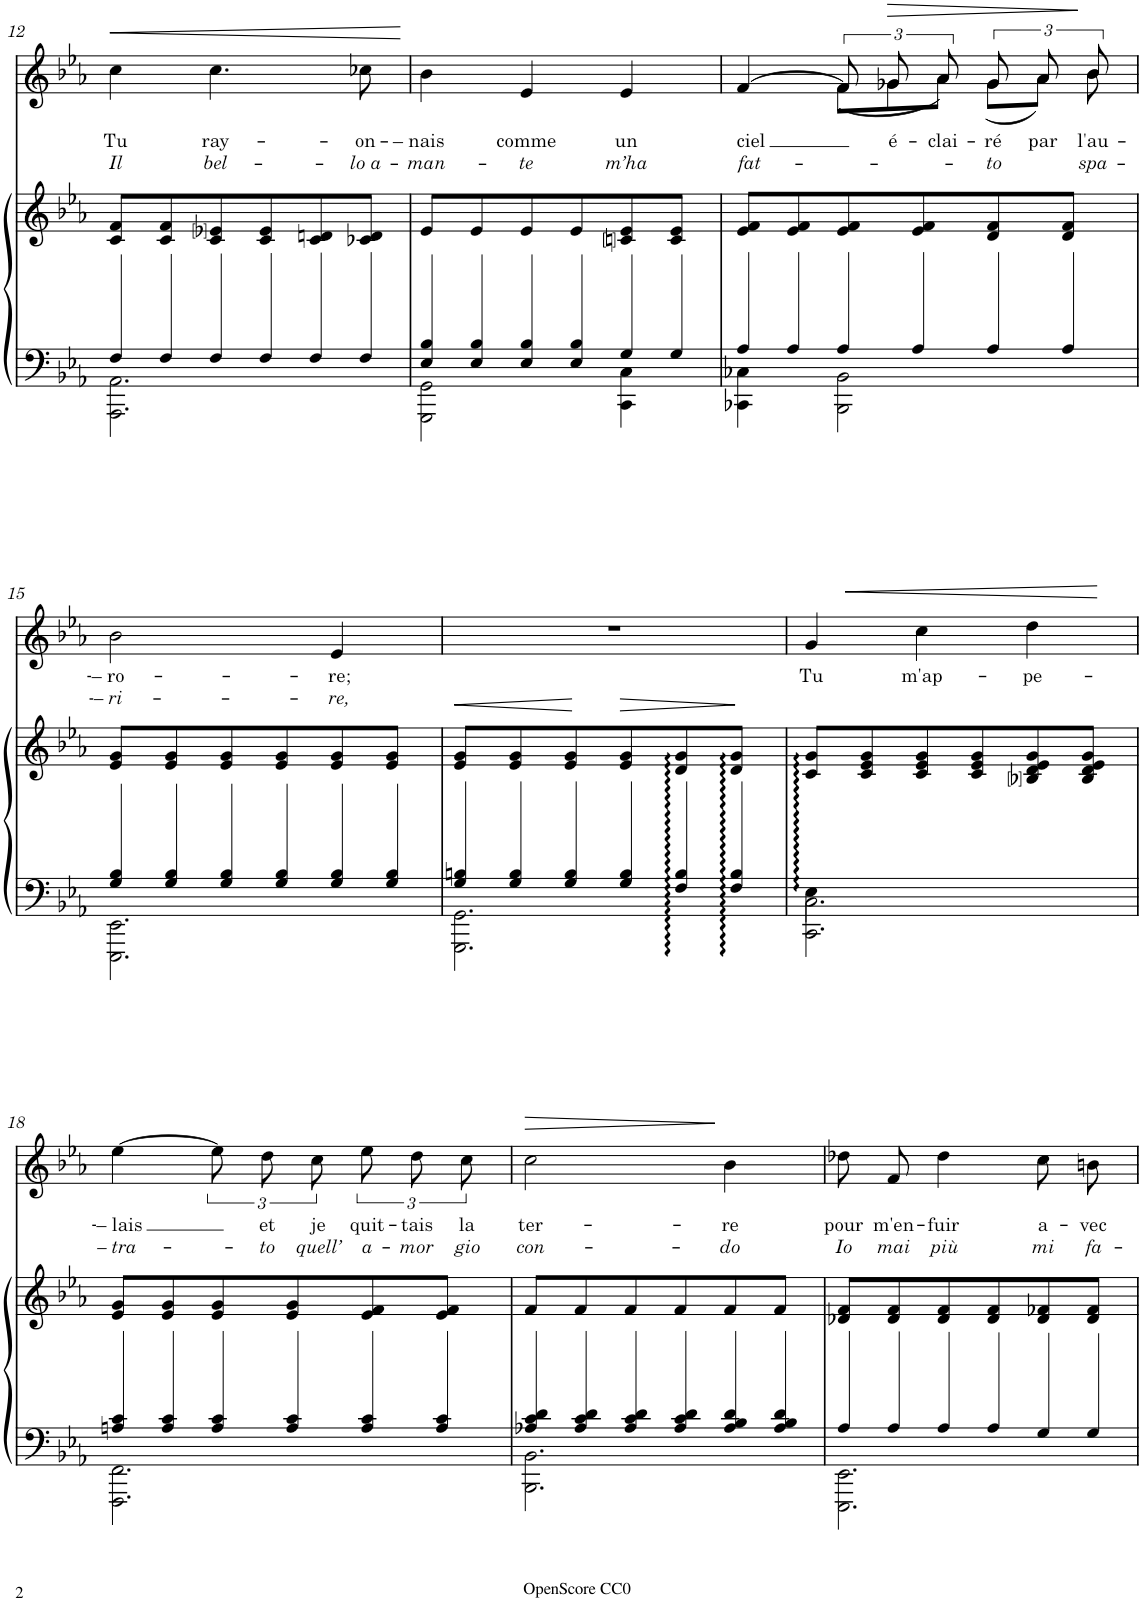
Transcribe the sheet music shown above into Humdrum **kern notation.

**kern	**kern	**dynam	**kern	**text	**text	**dynam
*part2	*part2	*part2	*part1	*part1	*part1	*part1
*staff3	*staff2	*staff2/3	*staff1	*staff1	*staff1	*staff1
*I"Piano	*	*	*I"Voice	*	*	*
*I'Pno	*	*	*	*	*	*
!!LO:PB:g=z
*clefF4	*clefG2	*	*clefG2	*	*	*
*k[b-e-a-]	*k[b-e-a-]	*	*k[b-e-a-]	*	*	*
*M3/4	*M3/4	*	*M3/4	*	*	*
=12	=12	=12	=12	=12	=12	=12
*^	*	*	*	*	*	*
!	!	!	!	!	!LO:LY:b	!LO:LY:b	!LO:HP:b
8F/L	2.AAA-\ 2.AA-\	8c/ 8f/L	.	4cc\	Tu	Il	<
8F/	.	8c/ 8f/	.	.	.	.	.
!	!	!	!	!	!LO:LY:b	!LO:LY:b	!
8F/	.	8c/ 8e-j/	.	4.cc\	ray-	bel-	.
8F/	.	8c/ 8e-/	.	.	.	.	.
8F/	.	8c/ 8dn/	.	.	.	.	.
!	!	!	!	!	!LO:LY:b	!LO:LY:b	!
8F/J	.	8c-X/ 8d/J	.	8cc-X\	-on-	-lo a-	.
*v	*v	*	*	*	*	*	*
.	.	.	.	.	.	[
=13	=13	=13	=13	=13	=13	=13
*^	*	*	*	*	*	*
!	!	!	!	!	!LO:LY:b	!LO:LY:b	!
8E-/ 8B-/L	2GGG\ 2GG\	8e-/L	.	4b-\	-– nais	-man-	.
8E-/ 8B-/	.	8e-/	.	.	.	.	.
!	!	!	!	!	!LO:LY:b	!LO:LY:b	!
8E-/ 8B-/	.	8e-/	.	4e-/	comme	-te	.
8E-/ 8B-/	.	8e-/	.	.	.	.	.
!	!	!	!	!	!LO:LY:b	!LO:LY:b	!
8G/	4CC\ 4C\	8cnj/ 8e-/	.	4e-/	un	m’ha	.
8G/J	.	8c/ 8e-/J	.	.	.	.	.
=14	=14	=14	=14	=14	=14	=14	=14
!	!	!	!	!	!LO:LY:b	!LO:LY:b	!
*	*	*	*	*^	*	*	*
8A-/L	4CC-X\ 4C-X\	8e-/ 8f/L	.	[4f/	4ryy	-ciel	fat-	.
8A-/	.	8e-/ 8f/	.	.	.	.	.	.
8A-/	2BBB-\ 2BB-\	8e-/ 8f/	.	(<12f/]	12f\L	.	.	.
!	!	!	!	!	!	!LO:LY:b	!	!LO:HP:b
.	.	.	.	12g-X/	12g-\	é-	.	>
8A-/	.	8e-/ 8f/	.	.	.	.	.	.
!	!	!	!	!	!	!LO:LY:b	!	!
.	.	.	.	12a-/)	12a-\J	-clai-	.	.
!	!	!	!	!	!	!LO:LY:b	!LO:LY:b	!
8A-/	.	8d/ 8f/	.	(<12g-/	12g-\L	-ré	-to	.
!	!	!	!	!	!	!LO:LY:b	!	!
.	.	.	.	12a-/)	12a-\J	par	.	.
8A-/J	.	8d/ 8f/J	.	.	.	.	.	.
!	!	!	!	!	!	!LO:LY:b	!LO:LY:b	!
.	.	.	.	12b-/	12b-\	l'au-	spa-	]
!!LO:LB:g=z
=15	=15	=15	=15	=15	=15	=15	=15	=15
!	!	!	!	!	!	!LO:LY:b	!LO:LY:b	!
*	*	*	*	*v	*v	*	*	*
8G/ 8B-/L	2.EEE-\ 2.EE-\	8e-/ 8g/L	.	2b-\	-– ro-	-– ri-	.
8G/ 8B-/	.	8e-/ 8g/	.	.	.	.	.
8G/ 8B-/	.	8e-/ 8g/	.	.	.	.	.
8G/ 8B-/	.	8e-/ 8g/	.	.	.	.	.
!	!	!	!	!	!LO:LY:b	!LO:LY:b	!
8G/ 8B-/	.	8e-/ 8g/	.	4e-/	-re;	-re,	.
8G/ 8B-/J	.	8e-/ 8g/J	.	.	.	.	.
=16	=16	=16	=16	=16	=16	=16	=16
!	!	!	!LO:HP:b	!	!	!	!
8G/ 8Bn/L	2.GGG\ 2.GG\	8e-/ 8g/L	<	2.r	.	.	.
8G/ 8B/	.	8e-/ 8g/	.	.	.	.	.
8G/ 8B/	.	8e-/ 8g/	[	.	.	.	.
!	!	!	!LO:HP:b	!	!	!	!
8G/ 8B/	.	8e-/ 8g/	>	.	.	.	.
8F/:: 8B/::	.	8d/:: 8g/::	.	.	.	.	.
8F/:: 8B/::J	.	8d/:: 8g/::J	]	.	.	.	.
=17	=17	=17	=17	=17	=17	=17	=17
*	*	*^	*	*	*	*	*
!	!	!	!	!	!	!LO:LY:b	!	!LO:HP:b
8E-::\	2.CC\:: 2.C\::	8c/:: 8g/::L	8ryy	.	4g/	Tu	.	<
2ryy	.	8c/ 8e-/ 8g/	8ryy	.	.	.	.	.
!	!	!	!	!	!	!LO:LY:b	!	!
.	.	8c/ 8e-/ 8g/	4ryy	.	4cc\	m'ap-	.	.
.	.	8c/ 8e-/ 8g/	.	.	.	.	.	.
!	!	!	!	!	!	!LO:LY:b	!	!
.	.	8B-j/ 8d/ 8e-/ 8g/	4ryy	.	4dd\	-pe-	.	.
8ryy	.	8B-/ 8d/ 8e-/ 8g/J	.	.	.	.	.	.
*v	*v	*	*	*	*	*	*	*
*	*v	*v	*	*	*	*	*
.	.	.	.	.	.	[
!!LO:LB:g=z
=18	=18	=18	=18	=18	=18	=18
*^	*	*	*	*	*	*
!	!	!	!	!	!LO:LY:b	!LO:LY:b	!
8An/ 8c/L	2.FFF\ 2.FF\	8e-/ 8g/L	.	[4ee-\	-– lais	– tra-	.
8A/ 8c/	.	8e-/ 8g/	.	.	.	.	.
8A/ 8c/	.	8e-/ 8g/	.	12ee-\]	.	.	.
!	!	!	!	!	!LO:LY:b	!LO:LY:b	!
.	.	.	.	12dd\	et	-to	.
8A/ 8c/	.	8e-/ 8g/	.	.	.	.	.
!	!	!	!	!	!LO:LY:b	!LO:LY:b	!
.	.	.	.	12cc\	je	quell’	.
!	!	!	!	!	!LO:LY:b	!LO:LY:b	!
8A/ 8c/	.	8e-/ 8f/	.	12ee-\	quit-	a-	.
!	!	!	!	!	!LO:LY:b	!LO:LY:b	!
.	.	.	.	12dd\	-tais	-mor	.
8A/ 8c/J	.	8e-/ 8f/J	.	.	.	.	.
!	!	!	!	!	!LO:LY:b	!LO:LY:b	!
.	.	.	.	12cc\	la	gio	.
=19	=19	=19	=19	=19	=19	=19	=19
!	!	!	!	!	!LO:LY:b	!LO:LY:b	!LO:HP:b
8A-X/ 8c/ 8d/L	2.BBB-\ 2.BB-\	8f/L	.	2cc\	ter-	con-	>
8A-/ 8c/ 8d/	.	8f/	.	.	.	.	.
8A-/ 8c/ 8d/	.	8f/	.	.	.	.	.
8A-/ 8c/ 8d/	.	8f/	.	.	.	.	.
!	!	!	!	!	!LO:LY:b	!LO:LY:b	!
8A-/ 8B-/ 8d/	.	8f/	.	4b-\	-re	-do	]
8A-/ 8B-/ 8d/J	.	8f/J	.	.	.	.	.
=20	=20	=20	=20	=20	=20	=20	=20
!	!	!	!	!	!LO:LY:b	!LO:LY:b	!
8A-/L	2.EEE-\ 2.EE-\	8d-X/ 8f/L	.	8dd-X\	pour	Io	.
!	!	!	!	!	!LO:LY:b	!LO:LY:b	!
8A-/	.	8d-/ 8f/	.	8f/	m'en-	mai	.
!	!	!	!	!	!LO:LY:b	!LO:LY:b	!
8A-/	.	8d-/ 8f/	.	4dd-\	-fuir	più	.
8A-/	.	8d-/ 8f/	.	.	.	.	.
!	!	!	!	!	!LO:LY:b	!LO:LY:b	!
8G/	.	8d-/ 8f-X/	.	8cc\	a-	mi	.
!	!	!	!	!	!LO:LY:b	!LO:LY:b	!
8G/J	.	8d-/ 8f-/J	.	8bn\	-vec	fa-	.
*v	*v	*	*	*	*	*	*
=	=	=	=	=	=	=
*-	*-	*-	*-	*-	*-	*-
